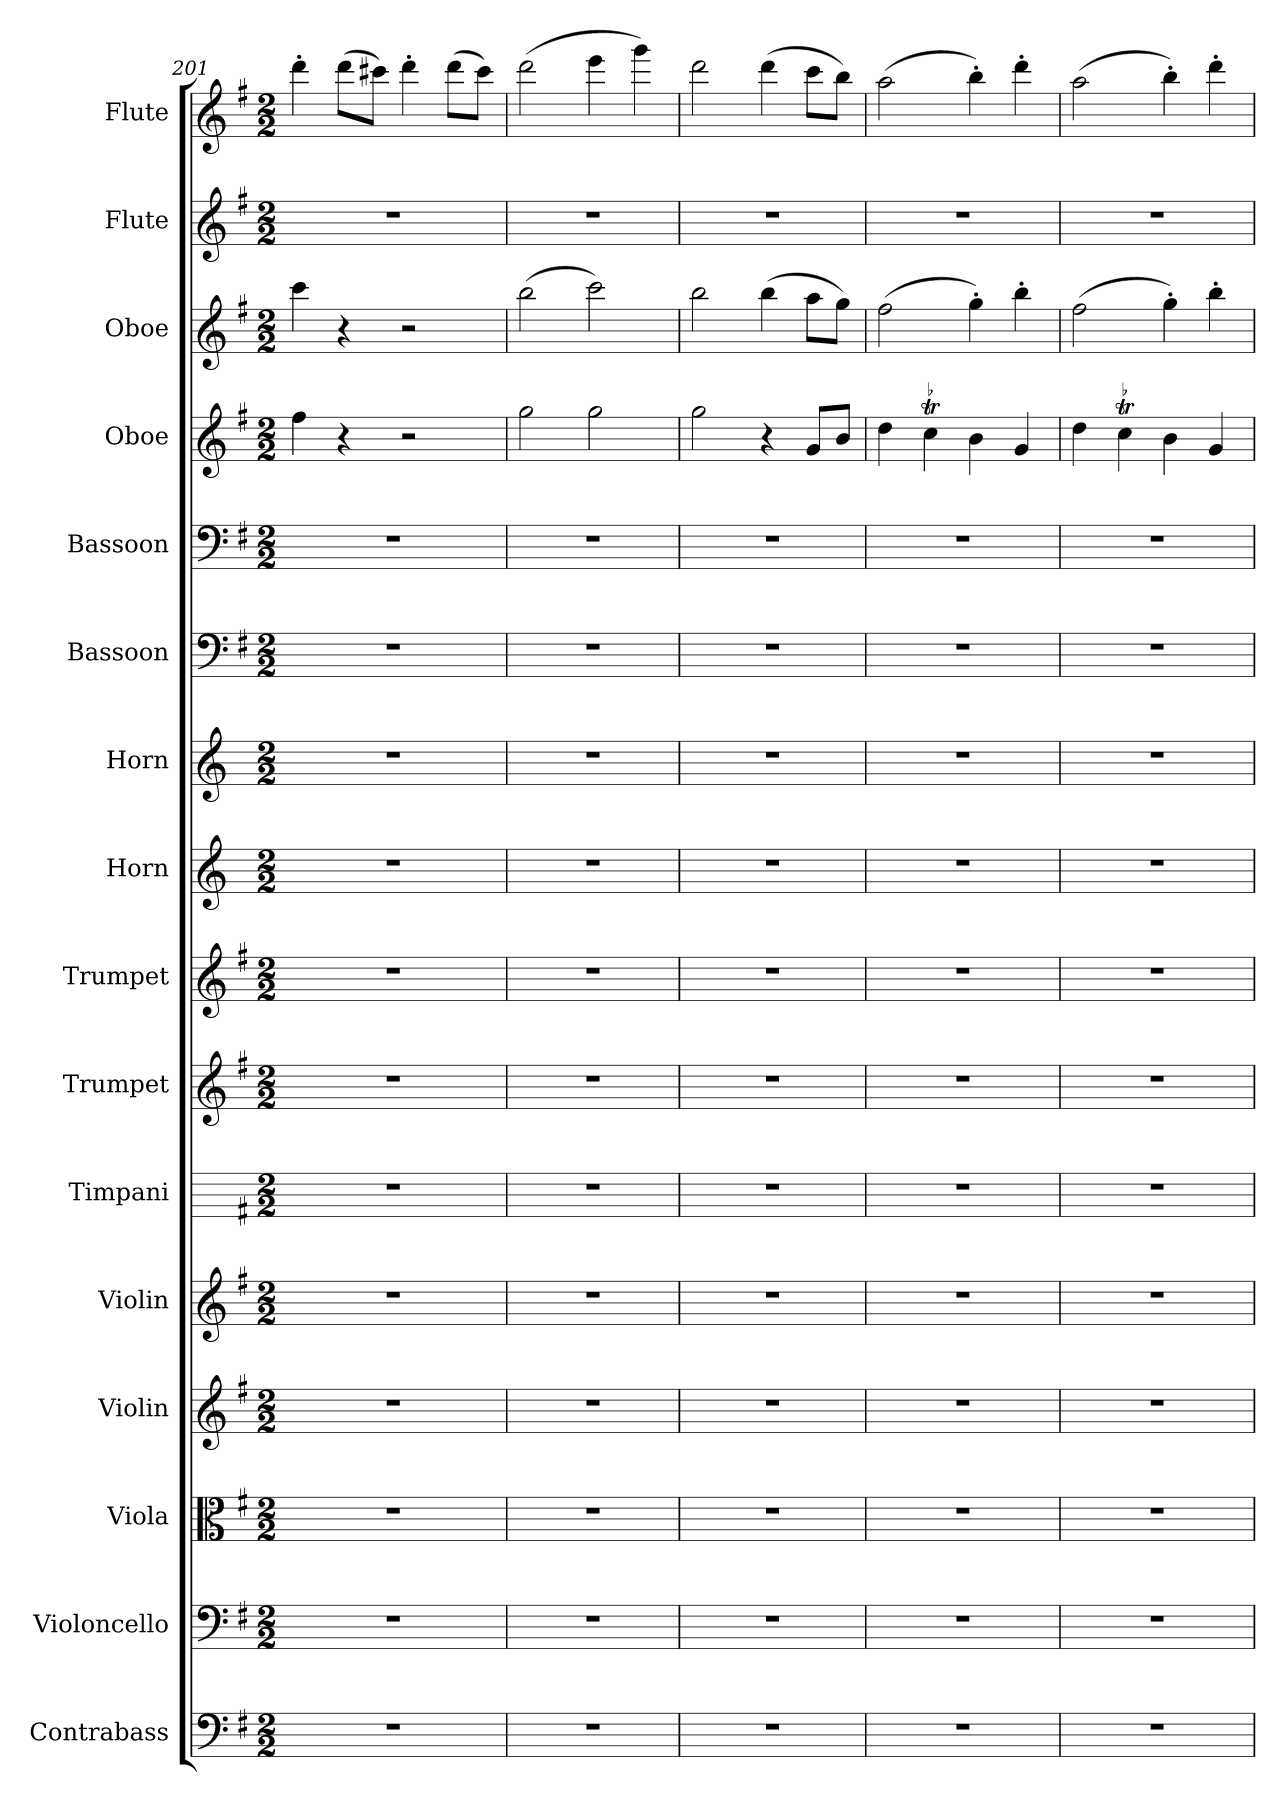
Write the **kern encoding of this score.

**kern	**kern	**kern	**kern	**kern	**kern	**kern	**kern	**kern	**kern	**kern	**kern	**kern	**kern	**kern	**kern
*part16	*part15	*part14	*part13	*part12	*part11	*part10	*part9	*part8	*part7	*part6	*part5	*part4	*part3	*part2	*part1
*staff16	*staff15	*staff14	*staff13	*staff12	*staff11	*staff10	*staff9	*staff8	*staff7	*staff6	*staff5	*staff4	*staff3	*staff2	*staff1
*I"Contrabass	*I"Violoncello	*I"Viola	*I"Violin	*I"Violin	*I"Timpani	*I"Trumpet	*I"Trumpet	*I"Horn	*I"Horn	*I"Bassoon	*I"Bassoon	*I"Oboe	*I"Oboe	*I"Flute	*I"Flute
*I'Cb	*I'Vc	*I'Vla	*I'Vln	*I'Vln	*I'Timp	*I'Tpt	*I'Tpt	*I'Hn	*I'Hn	*I'Bsn	*I'Bsn	*I'Ob	*I'Ob	*I'Fl	*I'Fl
*clefF4	*clefF4	*clefC3	*clefG2	*clefG2	*	*clefG2	*clefG2	*clefG2	*clefG2	*clefF4	*clefF4	*clefG2	*clefG2	*clefG2	*clefG2
*k[f#]	*k[f#]	*k[f#]	*k[f#]	*k[f#]	*k[f#]	*k[f#]	*k[f#]	*k[]	*k[]	*k[f#]	*k[f#]	*k[f#]	*k[f#]	*k[f#]	*k[f#]
*M2/2	*M2/2	*M2/2	*M2/2	*M2/2	*M2/2	*M2/2	*M2/2	*M2/2	*M2/2	*M2/2	*M2/2	*M2/2	*M2/2	*M2/2	*M2/2
=201	=201	=201	=201	=201	=201	=201	=201	=201	=201	=201	=201	=201	=201	=201	=201
1r	1r	1r	1r	1r	1r	1r	1r	1r	1r	1r	1r	4ff#\	4ccc\	1r	4ddd'\
.	.	.	.	.	.	.	.	.	.	.	.	4r	4r	.	(8ddd\L
.	.	.	.	.	.	.	.	.	.	.	.	.	.	.	8ccc#X\J)
.	.	.	.	.	.	.	.	.	.	.	.	2r	2r	.	4ddd'\
.	.	.	.	.	.	.	.	.	.	.	.	.	.	.	(8ddd\L
.	.	.	.	.	.	.	.	.	.	.	.	.	.	.	8ccc#\J)
=202	=202	=202	=202	=202	=202	=202	=202	=202	=202	=202	=202	=202	=202	=202	=202
1r	1r	1r	1r	1r	1r	1r	1r	1r	1r	1r	1r	2gg\	(2bb\	1r	(2ddd\
.	.	.	.	.	.	.	.	.	.	.	.	2gg\	2ccc\)	.	4eee\
.	.	.	.	.	.	.	.	.	.	.	.	.	.	.	4ggg\)
=203	=203	=203	=203	=203	=203	=203	=203	=203	=203	=203	=203	=203	=203	=203	=203
1r	1r	1r	1r	1r	1r	1r	1r	1r	1r	1r	1r	2gg\	2bb\	1r	2ddd\
.	.	.	.	.	.	.	.	.	.	.	.	4r	(4bb\	.	(4ddd\
.	.	.	.	.	.	.	.	.	.	.	.	8g/L	8aa\L	.	8ccc\L
.	.	.	.	.	.	.	.	.	.	.	.	8b/J	8gg\J)	.	8bb\J)
=204	=204	=204	=204	=204	=204	=204	=204	=204	=204	=204	=204	=204	=204	=204	=204
1r	1r	1r	1r	1r	1r	1r	1r	1r	1r	1r	1r	4dd\	(2ff#\	1r	(2aa\
!	!	!	!	!	!	!	!	!	!	!	!	!LO:TR:acc=-	!	!	!
.	.	.	.	.	.	.	.	.	.	.	.	4cct\	.	.	.
.	.	.	.	.	.	.	.	.	.	.	.	4b\	4gg'\)	.	4bb'\)
.	.	.	.	.	.	.	.	.	.	.	.	4g/	4bb'\	.	4ddd'\
=205	=205	=205	=205	=205	=205	=205	=205	=205	=205	=205	=205	=205	=205	=205	=205
1r	1r	1r	1r	1r	1r	1r	1r	1r	1r	1r	1r	4dd\	(2ff#\	1r	(2aa\
!	!	!	!	!	!	!	!	!	!	!	!	!LO:TR:acc=-	!	!	!
.	.	.	.	.	.	.	.	.	.	.	.	4cct\	.	.	.
.	.	.	.	.	.	.	.	.	.	.	.	4b\	4gg'\)	.	4bb'\)
.	.	.	.	.	.	.	.	.	.	.	.	4g/	4bb'\	.	4ddd'\
=	=	=	=	=	=	=	=	=	=	=	=	=	=	=	=
*-	*-	*-	*-	*-	*-	*-	*-	*-	*-	*-	*-	*-	*-	*-	*-
